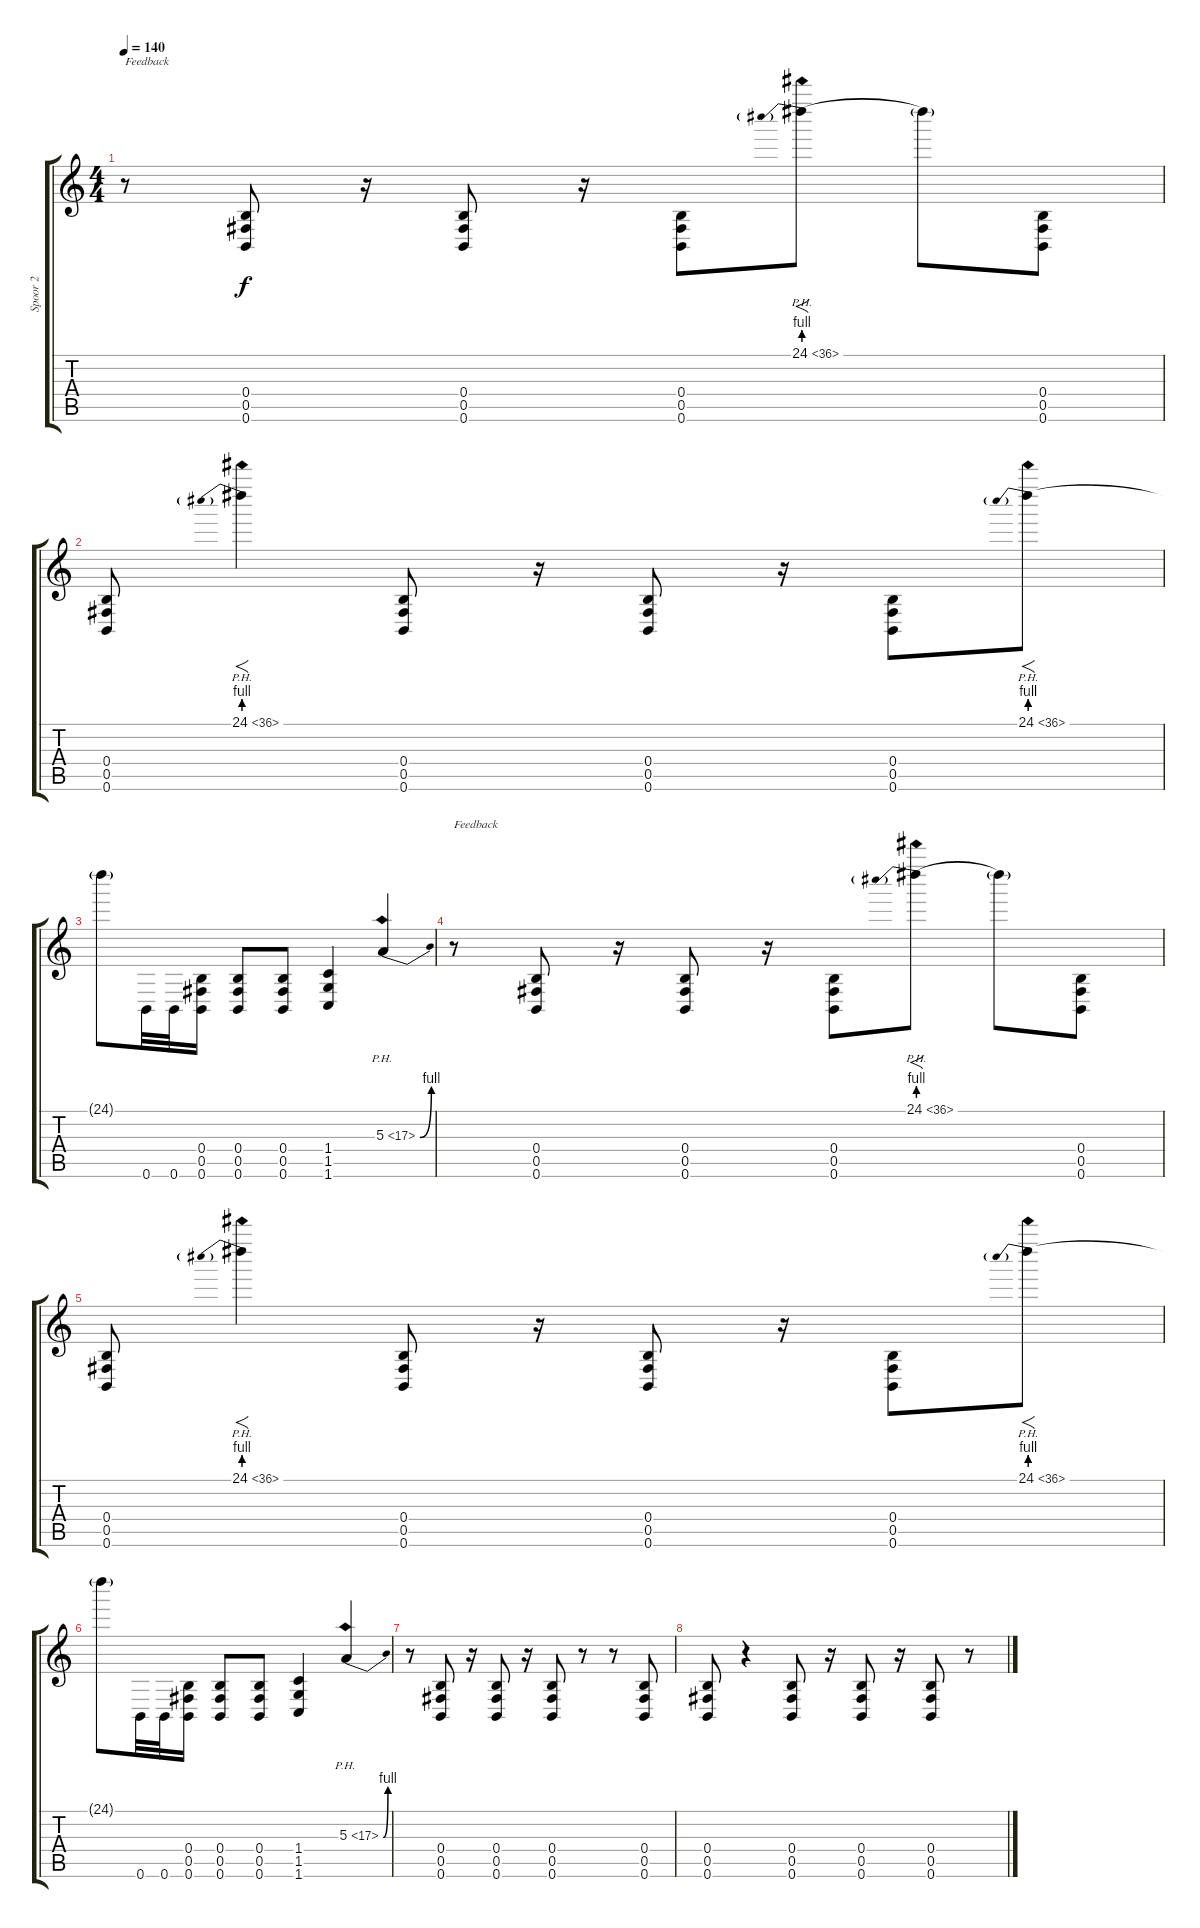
\track ("Spoor 2" "Spoor 2") {instrument distortionguitar}
\staff {score tabs}
\tuning (Db4 Ab3 E3 B2 Gb2 B1) {hide}
\ts (4 4)
\tempo 140
\clef g2
\ks c
r.8{txt "Feedback" dy f} (0.4 0.5 0.6).8 r.16 (0.4 0.5 0.6).8 r.16 (0.4 0.5 0.6).8 24.1{be (prebend 0 4 60 4) ph 12}.8{f} 24.1{t}.8 (0.4 0.5 0.6).8 |
(0.4 0.5 0.6).8 24.1{be (prebend 0 4 60 4) ph 12}.4{f} (0.4 0.5 0.6).8 r.16 (0.4 0.5 0.6).8 r.16 (0.4 0.5 0.6).8 24.1{be (prebend 0 4 60 4) ph 12}.8{f} |
24.1{t}.8 0.6.32 0.6.32 (0.4 0.5 0.6).16 (0.4 0.5 0.6).8 (0.4 0.5 0.6).8 (1.4 1.5 1.6).4 5.3{be (bend 0 0 60 4) ph 12}.4 |
r.8{txt "Feedback"} (0.4 0.5 0.6).8 r.16 (0.4 0.5 0.6).8 r.16 (0.4 0.5 0.6).8 24.1{be (prebend 0 4 60 4) ph 12}.8{f} 24.1{t}.8 (0.4 0.5 0.6).8 |
(0.4 0.5 0.6).8 24.1{be (prebend 0 4 60 4) ph 12}.4{f} (0.4 0.5 0.6).8 r.16 (0.4 0.5 0.6).8 r.16 (0.4 0.5 0.6).8 24.1{be (prebend 0 4 60 4) ph 12}.8{f} |
24.1{t}.8 0.6.32 0.6.32 (0.4 0.5 0.6).16 (0.4 0.5 0.6).8 (0.4 0.5 0.6).8 (1.4 1.5 1.6).4 5.3{be (bend 0 0 60 4) ph 12}.4 |
r.8 (0.4 0.5 0.6).8 r.16 (0.4 0.5 0.6).8 r.16 (0.4 0.5 0.6).8 r.8 r.8 (0.4 0.5 0.6).8 |
(0.4 0.5 0.6).8 r.4 (0.4 0.5 0.6).8 r.16 (0.4 0.5 0.6).8 r.16 (0.4 0.5 0.6).8 r.8
